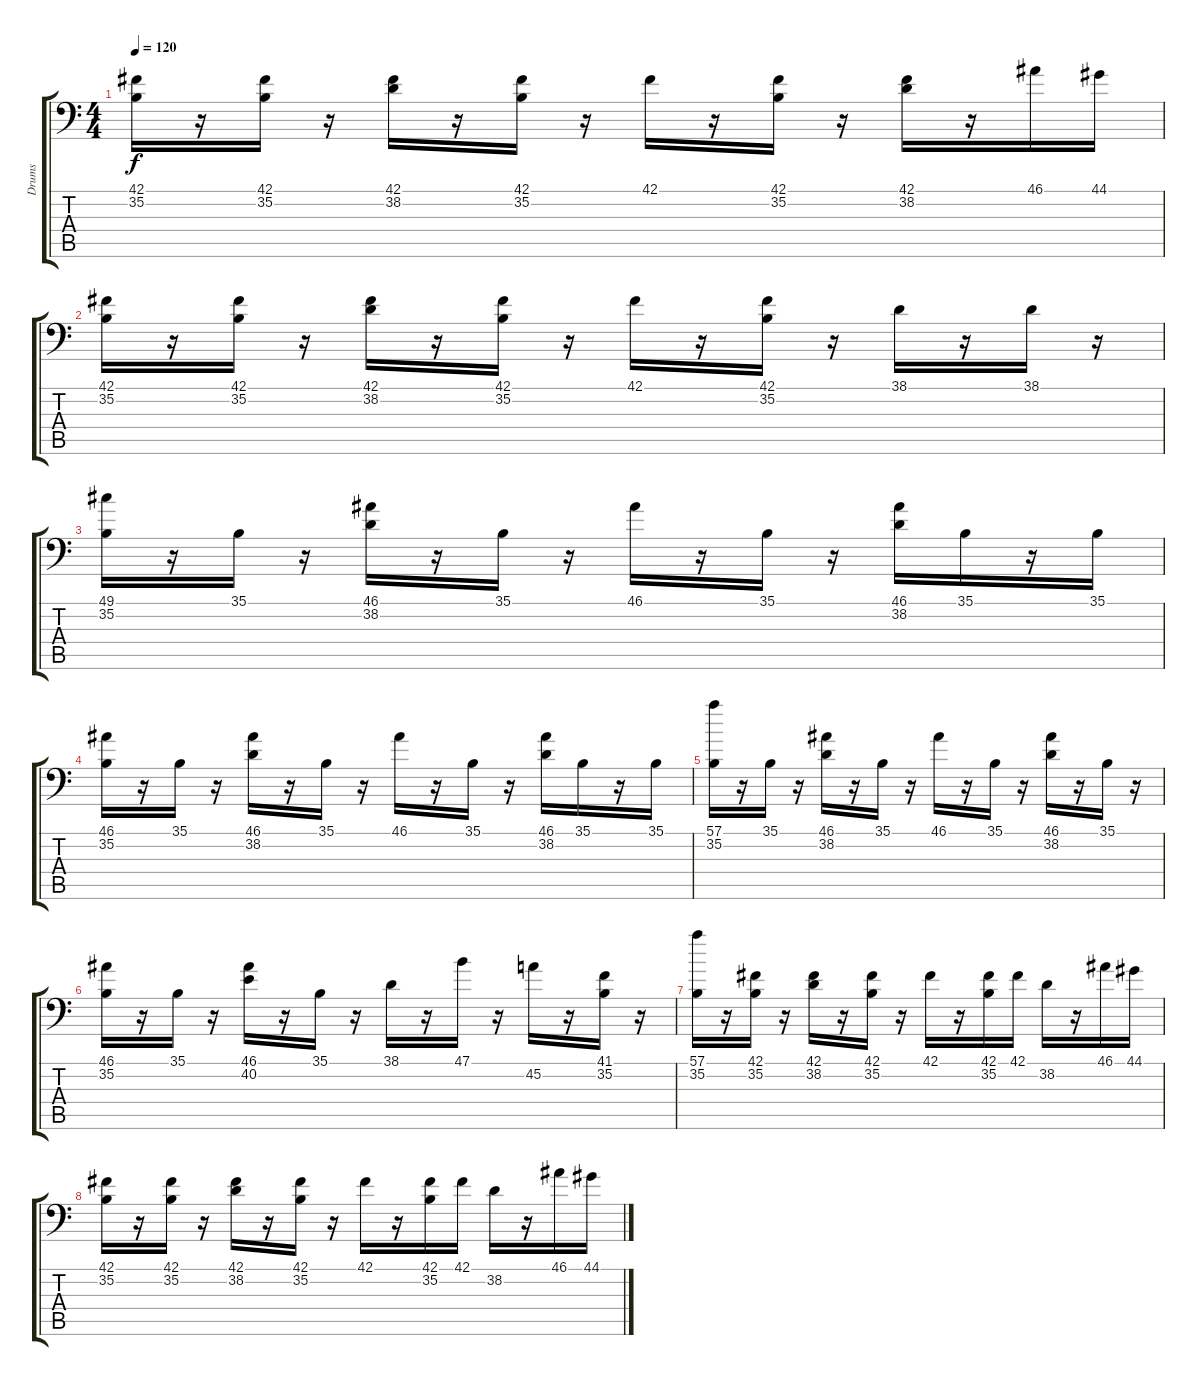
\track ("Drums" "Drums") {instrument acousticgrandpiano}
\staff {score tabs}
\tuning (C-1 C-1 C-1 C-1 C-1 C-1) {hide}
\ts (4 4)
\tempo 120
\clef f4
\ks c
(42.1 35.2).16{dy f} r.16 (42.1 35.2).16 r.16 (42.1 38.2).16 r.16 (42.1 35.2).16 r.16 42.1.16 r.16 (42.1 35.2).16 r.16 (42.1 38.2).16 r.16 46.1.16 44.1.16 |
(42.1 35.2).16 r.16 (42.1 35.2).16 r.16 (42.1 38.2).16 r.16 (42.1 35.2).16 r.16 42.1.16 r.16 (42.1 35.2).16 r.16 38.1.16 r.16 38.1.16 r.16 |
(49.1 35.2).16 r.16 35.1.16 r.16 (46.1 38.2).16 r.16 35.1.16 r.16 46.1.16 r.16 35.1.16 r.16 (46.1 38.2).16 35.1.16 r.16 35.1.16 |
(46.1 35.2).16 r.16 35.1.16 r.16 (46.1 38.2).16 r.16 35.1.16 r.16 46.1.16 r.16 35.1.16 r.16 (46.1 38.2).16 35.1.16 r.16 35.1.16 |
(57.1 35.2).16 r.16 35.1.16 r.16 (46.1 38.2).16 r.16 35.1.16 r.16 46.1.16 r.16 35.1.16 r.16 (46.1 38.2).16 r.16 35.1.16 r.16 |
(46.1 35.2).16 r.16 35.1.16 r.16 (46.1 40.2).16 r.16 35.1.16 r.16 38.1.16 r.16 47.1.16 r.16 45.2.16 r.16 (41.1 35.2).16 r.16 |
(57.1 35.2).16 r.16 (42.1 35.2).16 r.16 (42.1 38.2).16 r.16 (42.1 35.2).16 r.16 42.1.16 r.16 (42.1 35.2).16 42.1.16 38.2.16 r.16 46.1.16 44.1.16 |
(42.1 35.2).16 r.16 (42.1 35.2).16 r.16 (42.1 38.2).16 r.16 (42.1 35.2).16 r.16 42.1.16 r.16 (42.1 35.2).16 42.1.16 38.2.16 r.16 46.1.16 44.1.16
